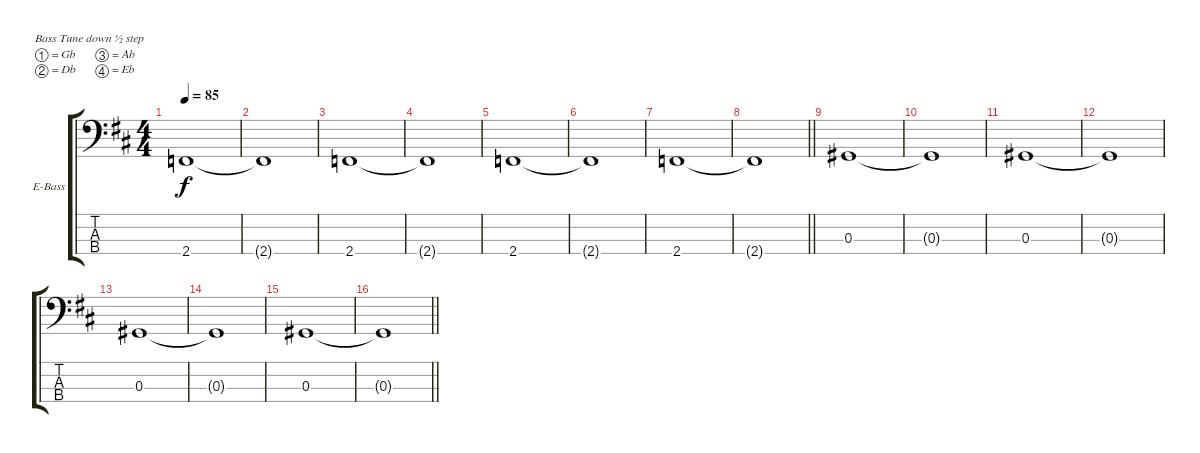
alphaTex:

\bracketExtendMode groupsimilarinstruments
\firstSystemTrackNameOrientation horizontal
\otherSystemsTrackNameOrientation horizontal
\track ("Bass" "E-Bass") {instrument electricbassfinger}
\staff {score tabs}
\tuning (Gb2 Db2 Ab1 Eb1)
\ts (4 4)
\section ("" " ")
\tempo 85
\clef f4
\ks d
2.4.1{dy f} |
2.4{t}.1 |
2.4.1 |
2.4{t}.1 |
2.4.1 |
2.4{t}.1 |
2.4.1 |
\barLineRight lightlight
2.4{t}.1 |
\section ("" " ")
0.3.1 |
0.3{t}.1 |
0.3.1 |
0.3{t}.1 |
0.3.1 |
0.3{t}.1 |
0.3.1 |
\barLineRight lightlight
0.3{t}.1
